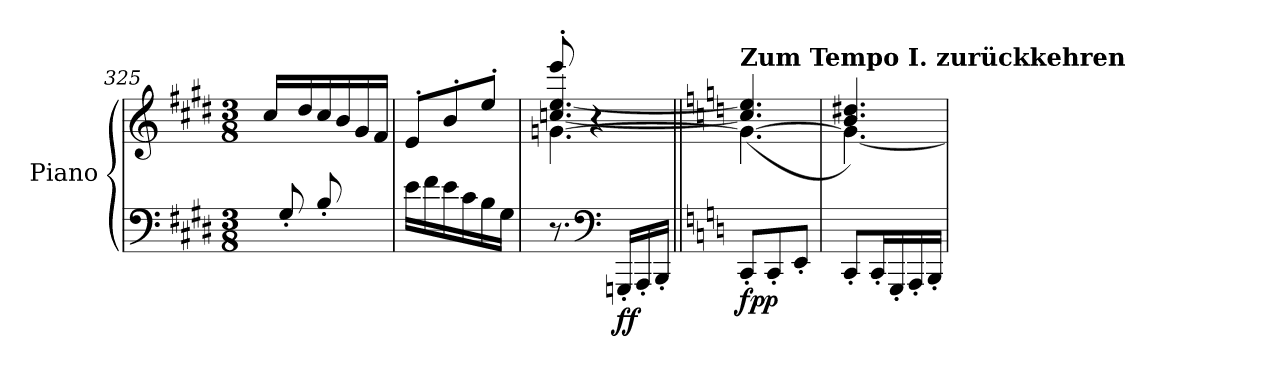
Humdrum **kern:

**kern	**kern	**dynam
*part1	*part1	*part1
*staff2	*staff1	*staff1/2
*I"Piano	*	*
*I'Pno.	*	*
*clefF4	*clefG2	*
*k[f#c#g#d#]	*k[f#c#g#d#]	*
*M3/8	*M3/8	*
=325	=325	=325
*	*^	*
*	*	*^	*
8G#'/L	4g#X/yy] 4b/yy] 4ff#/yy]	16cc#/LL	4ryy	.
.	.	16dd#/	.	.
8B'/	.	16cc#/	.	.
.	.	16b/	.	.
8ryy	8ryy	16g#/	8e'\J	.
.	.	16f#/JJ	.	.
*	*	*v	*v	*
=326	=326	=326	=326
16e\LL	8e'/L	4.ryy	.
16f#\	.	.	.
16e\	8b'/	.	.
16c#\	.	.	.
16B\	8ee'/J	.	.
16G#\JJ	.	.	.
!!LO:LB:g=z
=327	=327	=327	=327
*	*	*^	*
8.r	8eee'/	[4.ccn/ [4.ee/	[4.gn\	.
.	4r	.	.	.
*clefF4	*	*	*	*
*	*MM80	*	*	*
!	!	!	!	!LO:DY:b=2
16GGGn'/LL	.	.	.	ff
*	*MM84	*	*	*
16AAA'/	.	.	.	.
*	*MM88	*	*	*
16BBB'/JJ	.	.	.	.
=328||	=328||	=328||	=328||	=328||
*k[]	*k[]	*	*	*
*	*MM93	*	*	*
!	!LO:TX:a:B:t=Zum Tempo I. zurückkehren	!	!	!
!	!	!	!	!LO:DY:b=2
!	!	!	!	!LO:DY:n=1:b
8CC'/L	4.ryy	(>4.cc/] 4.ee/]	4.g\_	f pp
8CC'/	.	.	.	.
8EE'/J	.	.	.	.
*	*	*v	*v	*
=329	=329	=329	=329
8CC'/L	4.b/ 4.dd#X/)	4.g\_	.
16CC'/L	.	.	.
16GGG'/	.	.	.
16AAA'/	.	.	.
16BBB'/JJ	.	.	.
*	*v	*v	*
=	=	=
*-	*-	*-
